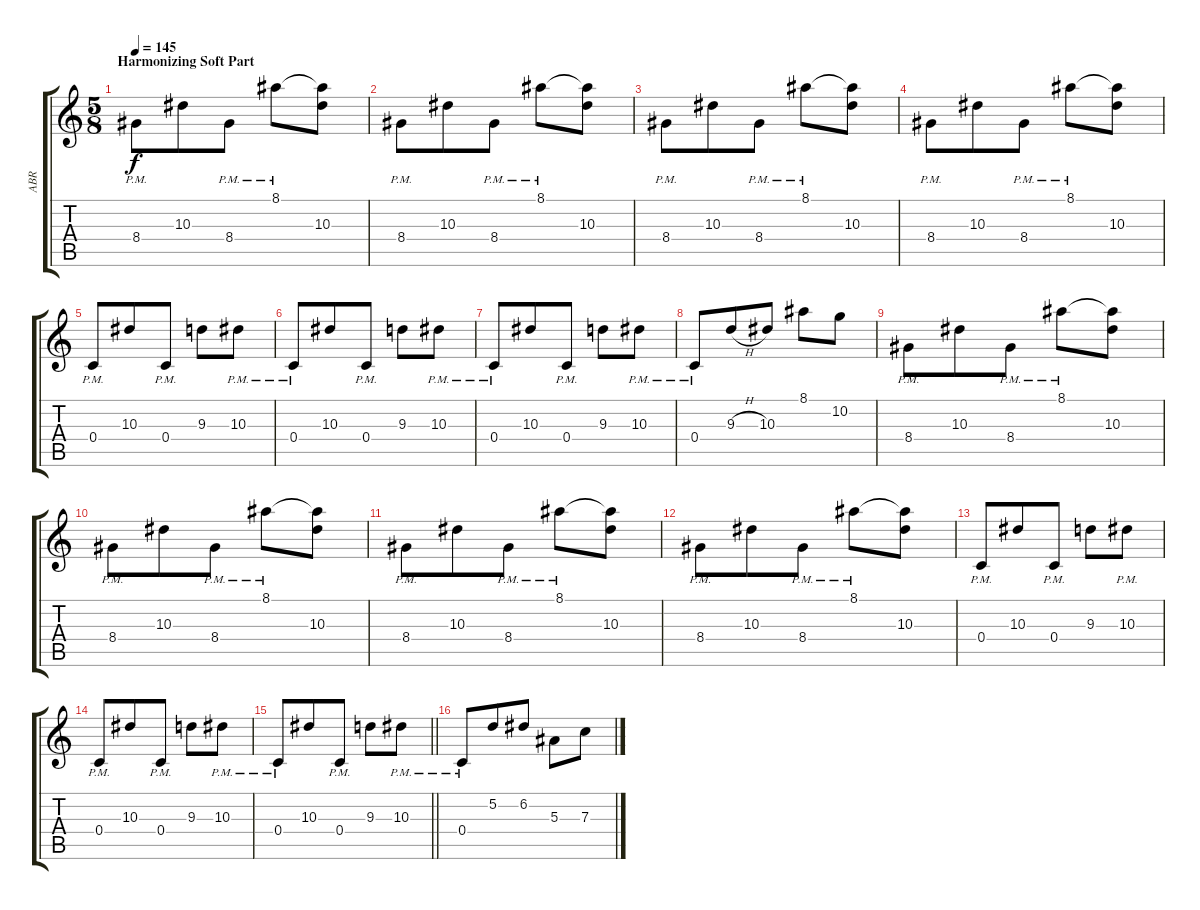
\track ("ABR" "ABR") {instrument distortionguitar}
\staff {score tabs}
\tuning (D4 A3 F3 C3 G2 C2) {hide}
\ts (5 8)
\section ("" "Harmonizing Soft Part")
\tempo 145
\clef g2
\ks c
8.4{pm}.8{dy f volume 16 balance 16 instrument distortionguitar} 10.3.8 8.4{pm}.8 8.1{pm}.8 (8.1{t} 10.3).8 |
8.4{pm}.8 10.3.8 8.4{pm}.8 8.1{pm}.8 (8.1{t} 10.3).8 |
8.4{pm}.8 10.3.8 8.4{pm}.8 8.1{pm}.8 (8.1{t} 10.3).8 |
8.4{pm}.8 10.3.8 8.4{pm}.8 8.1{pm}.8 (8.1{t} 10.3).8 |
0.4{pm}.8 10.3.8 0.4{pm}.8 9.3.8 10.3{pm}.8 |
0.4{pm}.8 10.3.8 0.4{pm}.8 9.3.8 10.3{pm}.8 |
0.4{pm}.8 10.3.8 0.4{pm}.8 9.3.8 10.3{pm}.8 |
0.4{pm}.8 9.3{h}.8 10.3.8 8.1.8 10.2.8 |
8.4{pm}.8{volume 16 balance 16 instrument distortionguitar} 10.3.8 8.4{pm}.8 8.1{pm}.8 (8.1{t} 10.3).8 |
8.4{pm}.8 10.3.8 8.4{pm}.8 8.1{pm}.8 (8.1{t} 10.3).8 |
8.4{pm}.8 10.3.8 8.4{pm}.8 8.1{pm}.8 (8.1{t} 10.3).8 |
8.4{pm}.8 10.3.8 8.4{pm}.8 8.1{pm}.8 (8.1{t} 10.3).8 |
0.4{pm}.8 10.3.8 0.4{pm}.8 9.3.8 10.3{pm}.8 |
0.4{pm}.8 10.3.8 0.4{pm}.8 9.3.8 10.3{pm}.8 |
\barLineRight lightlight
0.4{pm}.8 10.3.8 0.4{pm}.8 9.3.8 10.3{pm}.8 |
\section ("" "")
0.4{pm}.8 5.2.8 6.2.8 5.3.8 7.3.8
